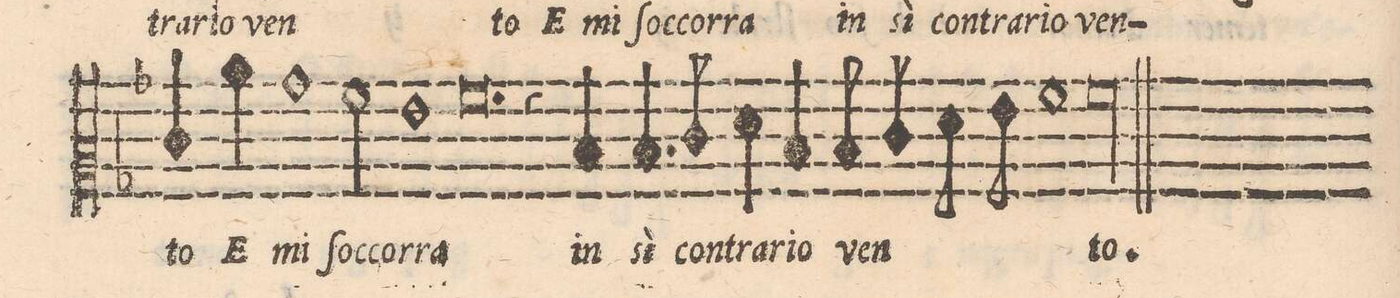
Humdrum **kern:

**kern	**text
*I"ALTO	*
*clefC2	*
*k[b-]	*
*met(C)	*
*M2/1	*
=35-	=35-
4e/	-to
4cc\	E
1b-	mi
2a\	ſoc-
=36-	=36-
1g	-cor-
0.a	-ra
=37-	=37-
=38-	=38-
4r	.
4d/	in
4.d/	si
8e/	con-
4f\	-tra-
4d/	-rio
8d/	ven-
8e/	.
8f\	.
8g\	.
=39-	=39-
1a	.
00a	-to.
==	==
*-	*-
